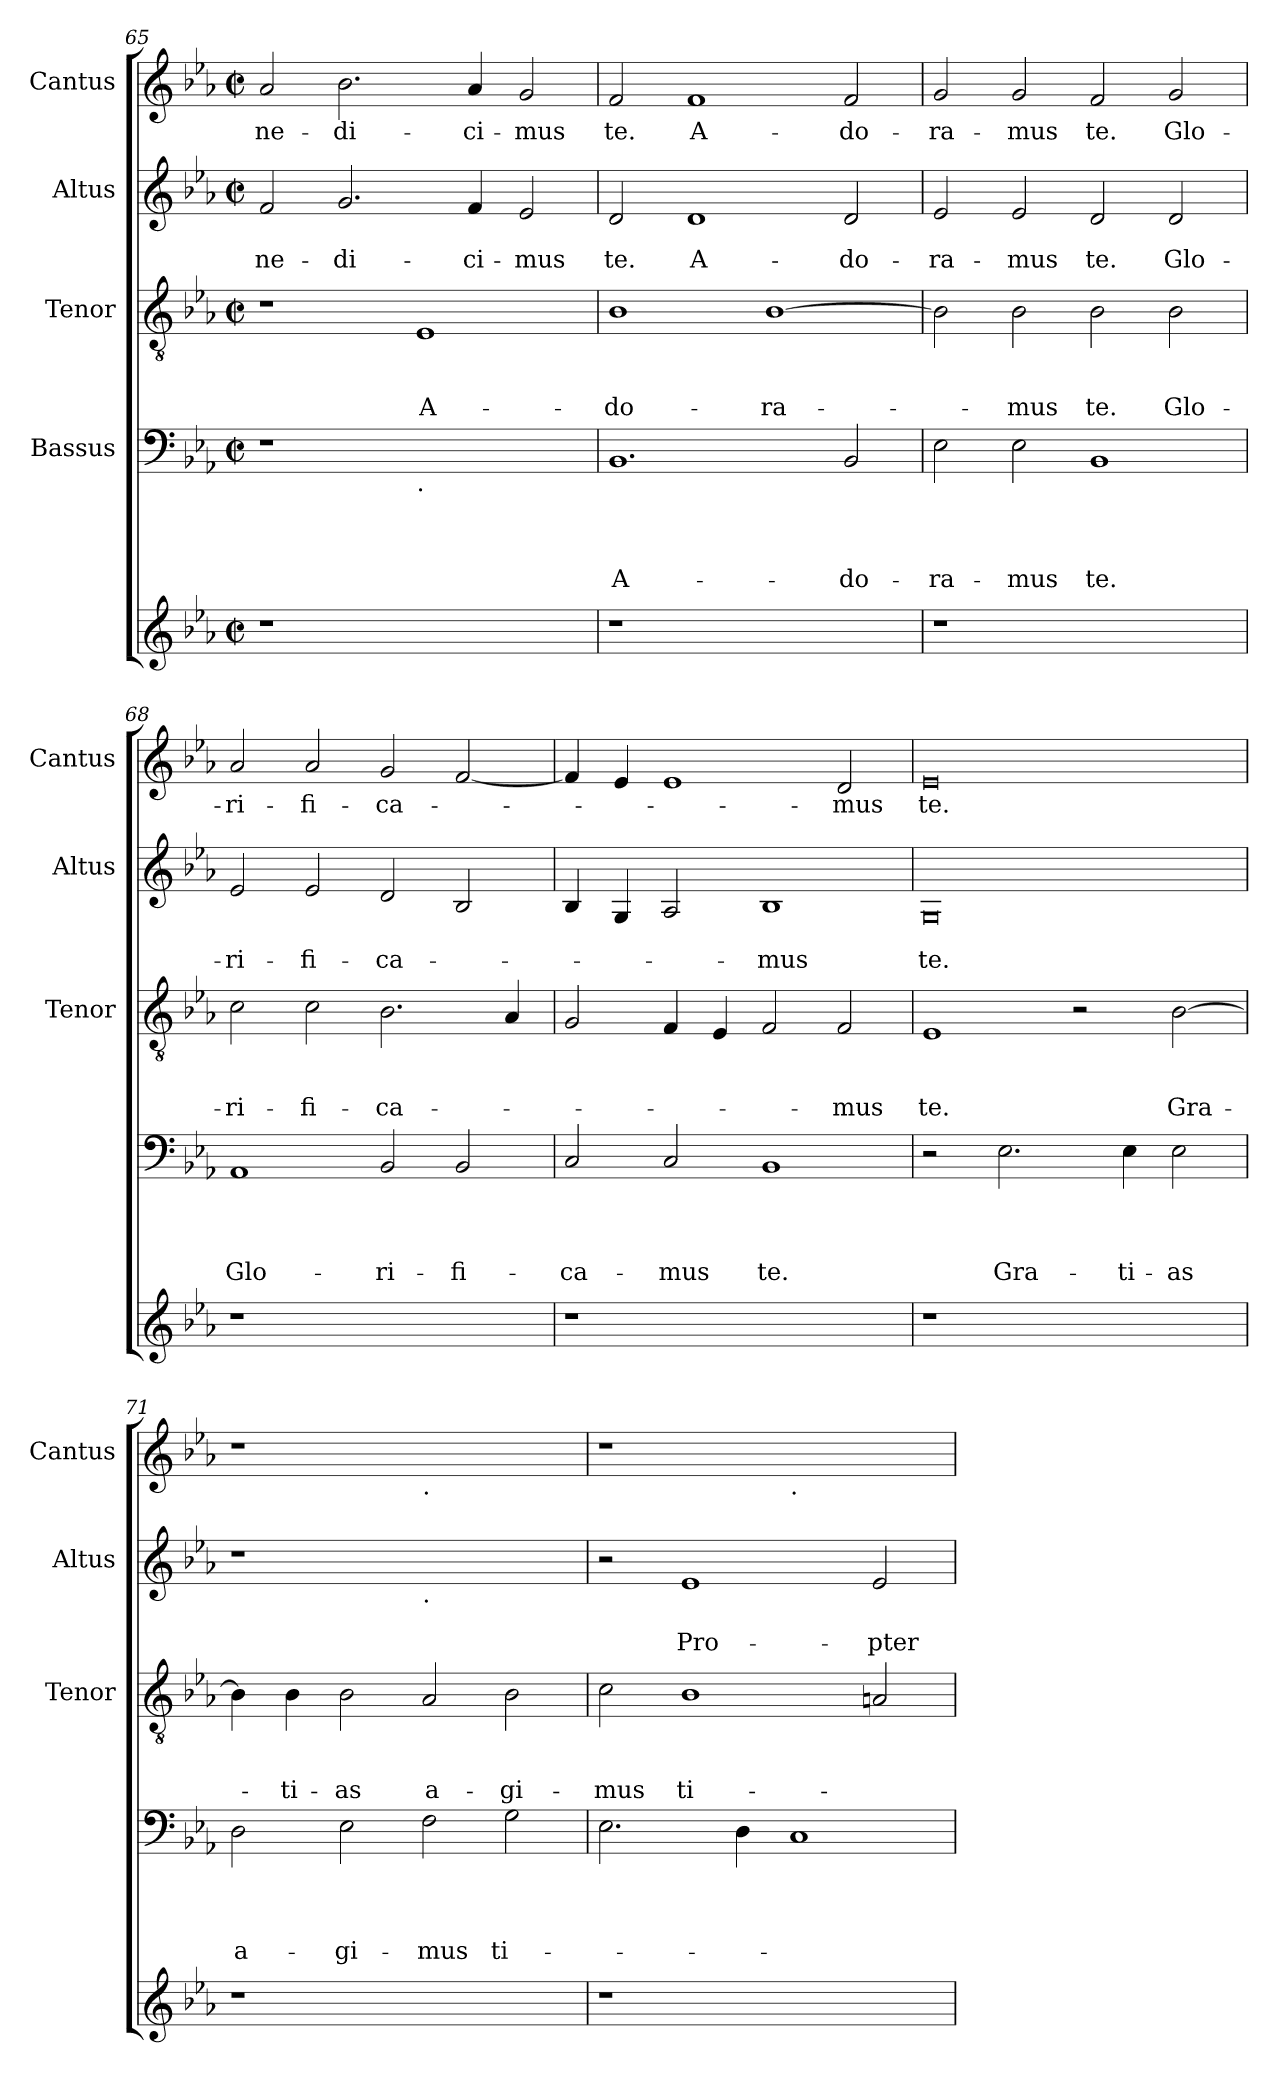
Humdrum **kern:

**kern	**kern	**text	**text	**text	**text	**kern	**text	**text	**text	**kern	**text	**text	**kern	**text
*part5	*part4	*part4	*part4	*part4	*part4	*part3	*part3	*part3	*part3	*part2	*part2	*part2	*part1	*part1
*staff5	*staff4	*staff4	*staff4	*staff4	*staff4	*staff3	*staff3	*staff3	*staff3	*staff2	*staff2	*staff2	*staff1	*staff1
*	*I"Bassus	*	*	*	*	*I"Tenor	*	*	*	*I"Altus	*	*	*I"Cantus	*
*	*	*	*	*	*	*I'Tenor	*	*	*	*I'Altus	*	*	*I'Cantus	*
*clefG2	*clefF4	*	*	*	*	*clefGv2	*	*	*	*clefG2	*	*	*clefG2	*
*k[b-e-a-]	*k[b-e-a-]	*	*	*	*	*k[b-e-a-]	*	*	*	*k[b-e-a-]	*	*	*k[b-e-a-]	*
*E-:	*E-:	*	*	*	*	*E-:	*	*	*	*E-:	*	*	*E-:	*
*M2/2	*M2/2	*	*	*	*	*M2/2	*	*	*	*M2/2	*	*	*M2/2	*
*met(c|)	*met(c|)	*	*	*	*	*met(c|)	*	*	*	*met(c|)	*	*	*met(c|)	*
=65	=65	=65	=65	=65	=65	=65	=65	=65	=65	=65	=65	=65	=65	=65
!	!	!	!	!	!	!	!	!	!	!	!	!LO:LY:b	!	!LO:LY:b
1r	1r	.	.	.	.	1r	.	.	.	2f/	.	-ne-	2a-/	-ne-
!	!	!	!	!	!	!	!	!	!	!	!	!LO:LY:b	!	!LO:LY:b
.	.	.	.	.	.	.	.	.	.	2.g/	.	-di-	2.b-\	-di-
!	!LO:TX:b:t=.	!	!	!	!	!	!	!	!	!	!	!	!	!
!	!	!	!	!	!	!	!	!	!LO:LY:b	!	!	!	!	!
1ryy	1ryy	.	.	.	.	1E-	.	.	A-	.	.	.	.	.
!	!	!	!	!	!	!	!	!	!	!	!	!LO:LY:b	!	!LO:LY:b
.	.	.	.	.	.	.	.	.	.	4f/	.	-ci-	4a-/	-ci-
!	!	!	!	!	!	!	!	!	!	!	!	!LO:LY:b	!	!LO:LY:b
.	.	.	.	.	.	.	.	.	.	2e-/	.	-mus	2g/	-mus
=66	=66	=66	=66	=66	=66	=66	=66	=66	=66	=66	=66	=66	=66	=66
!	!	!	!	!	!LO:LY:b	!	!	!	!LO:LY:b	!	!	!LO:LY:b	!	!LO:LY:b
1r	1.BB-	.	.	.	A-	1B-	.	.	-do-	2d/	.	te.	2f/	te.
!	!	!	!	!	!	!	!	!	!	!	!	!LO:LY:b	!	!LO:LY:b
.	.	.	.	.	.	.	.	.	.	1d	.	A-	1f	A-
!	!	!	!	!	!	!	!	!	!LO:LY:b	!	!	!	!	!
1ryy	.	.	.	.	.	[>1B-	.	.	-ra-	.	.	.	.	.
!	!	!	!	!	!LO:LY:b	!	!	!	!	!	!	!LO:LY:b	!	!LO:LY:b
.	2BB-/	.	.	.	-do-	.	.	.	.	2d/	.	-do-	2f/	-do-
=67	=67	=67	=67	=67	=67	=67	=67	=67	=67	=67	=67	=67	=67	=67
!	!	!	!	!	!LO:LY:b	!	!	!	!	!	!	!LO:LY:b	!	!LO:LY:b
1r	2E-\	.	.	.	-ra-	2B-\]	.	.	.	2e-/	.	-ra-	2g/	-ra-
!	!	!	!	!	!LO:LY:b	!	!	!	!LO:LY:b	!	!	!LO:LY:b	!	!LO:LY:b
.	2E-\	.	.	.	-mus	2B-\	.	.	-mus	2e-/	.	-mus	2g/	-mus
!	!	!	!	!	!LO:LY:b	!	!	!	!LO:LY:b	!	!	!LO:LY:b	!	!LO:LY:b
1ryy	1BB-	.	.	.	te.	2B-\	.	.	te.	2d/	.	te.	2f/	te.
!	!	!	!	!	!	!	!	!	!LO:LY:b	!	!	!LO:LY:b	!	!LO:LY:b
.	.	.	.	.	.	2B-\	.	.	Glo-	2d/	.	Glo-	2g/	Glo-
=68	=68	=68	=68	=68	=68	=68	=68	=68	=68	=68	=68	=68	=68	=68
!	!	!	!	!	!LO:LY:b	!	!	!	!LO:LY:b	!	!	!LO:LY:b	!	!LO:LY:b
1r	1AA-	.	.	.	Glo-	2c\	.	.	-ri-	2e-/	.	-ri-	2a-/	-ri-
!	!	!	!	!	!	!	!	!	!LO:LY:b	!	!	!LO:LY:b	!	!LO:LY:b
.	.	.	.	.	.	2c\	.	.	-fi-	2e-/	.	-fi-	2a-/	-fi-
!	!	!	!	!	!LO:LY:b	!	!	!	!LO:LY:b	!	!	!LO:LY:b	!	!LO:LY:b
1ryy	2BB-/	.	.	.	-ri-	2.B-\	.	.	-ca-	2d/	.	-ca-	2g/	-ca-
!	!	!	!	!	!LO:LY:b	!	!	!	!	!	!	!	!	!
.	2BB-/	.	.	.	-fi-	.	.	.	.	2B-/	.	.	[>2f/	.
.	.	.	.	.	.	4A-/	.	.	.	.	.	.	.	.
!!LO:PB:g=z
=69	=69	=69	=69	=69	=69	=69	=69	=69	=69	=69	=69	=69	=69	=69
!	!	!	!	!	!LO:LY:b	!	!	!	!	!	!	!	!	!
1r	2C/	.	.	.	-ca-	2G/	.	.	.	4B-/	.	.	4f/]	.
.	.	.	.	.	.	.	.	.	.	4G/	.	.	4e-/	.
!	!	!	!	!	!LO:LY:b	!	!	!	!	!	!	!	!	!
.	2C/	.	.	.	-mus	4F/	.	.	.	2A-/	.	.	1e-	.
.	.	.	.	.	.	4E-/	.	.	.	.	.	.	.	.
!	!	!	!	!	!LO:LY:b	!	!	!	!	!	!	!LO:LY:b	!	!
1ryy	1BB-	.	.	.	te.	2F/	.	.	.	1B-	.	-mus	.	.
!	!	!	!	!	!	!	!	!	!LO:LY:b	!	!	!	!	!LO:LY:b
.	.	.	.	.	.	2F/	.	.	-mus	.	.	.	2d/	-mus
=70	=70	=70	=70	=70	=70	=70	=70	=70	=70	=70	=70	=70	=70	=70
!	!	!	!	!	!	!	!	!	!LO:LY:b	!	!	!LO:LY:b	!	!LO:LY:b
1r	2r	.	.	.	.	1E-	.	.	te.	0G	.	te.	0e-	te.
!	!	!	!	!	!LO:LY:b	!	!	!	!	!	!	!	!	!
.	2.E-\	.	.	.	Gra-	.	.	.	.	.	.	.	.	.
1ryy	.	.	.	.	.	2r	.	.	.	.	.	.	.	.
!	!	!	!	!	!LO:LY:b	!	!	!	!	!	!	!	!	!
.	4E-\	.	.	.	-ti-	.	.	.	.	.	.	.	.	.
!	!	!	!	!	!LO:LY:b	!	!	!	!LO:LY:b	!	!	!	!	!
.	2E-\	.	.	.	-as	[>2B-\	.	.	Gra-	.	.	.	.	.
=71	=71	=71	=71	=71	=71	=71	=71	=71	=71	=71	=71	=71	=71	=71
!	!	!	!	!	!LO:LY:b	!	!	!	!	!	!	!	!	!
1r	2D\	.	.	.	a-	4B-\]	.	.	.	1r	.	.	1r	.
!	!	!	!	!	!	!	!	!	!LO:LY:b	!	!	!	!	!
.	.	.	.	.	.	4B-\	.	.	-ti-	.	.	.	.	.
!	!	!	!	!	!LO:LY:b	!	!	!	!LO:LY:b	!	!	!	!	!
.	2E-\	.	.	.	-gi-	2B-\	.	.	-as	.	.	.	.	.
!	!	!	!	!	!	!	!	!	!	!	!	!	!LO:TX:b:t=.	!
!	!	!	!	!	!	!	!	!	!	!LO:TX:b:t=.	!	!	!	!
!	!	!	!	!	!LO:LY:b	!	!	!	!LO:LY:b	!	!	!	!	!
1ryy	2F\	.	.	.	-mus	2A-/	.	.	a-	1ryy	.	.	1ryy	.
!	!	!	!	!	!LO:LY:b	!	!	!	!LO:LY:b	!	!	!	!	!
.	2G\	.	.	.	ti-	2B-\	.	.	-gi-	.	.	.	.	.
=72	=72	=72	=72	=72	=72	=72	=72	=72	=72	=72	=72	=72	=72	=72
!	!	!	!	!	!	!	!	!	!LO:LY:b	!	!	!	!	!
1r	2.E-\	.	.	.	.	2c\	.	.	-mus	2r	.	.	1r	.
!	!	!	!	!	!	!	!	!	!LO:LY:b	!	!	!LO:LY:b	!	!
.	.	.	.	.	.	1B-	.	.	ti-	1e-	.	Pro-	.	.
.	4D\	.	.	.	.	.	.	.	.	.	.	.	.	.
!	!	!	!	!	!	!	!	!	!	!	!	!	!LO:TX:b:t=.	!
1ryy	1C	.	.	.	.	.	.	.	.	.	.	.	1ryy	.
!	!	!	!	!	!	!	!	!	!	!	!	!LO:LY:b	!	!
.	.	.	.	.	.	2An/	.	.	.	2e-/	.	-pter	.	.
=	=	=	=	=	=	=	=	=	=	=	=	=	=	=
*-	*-	*-	*-	*-	*-	*-	*-	*-	*-	*-	*-	*-	*-	*-
